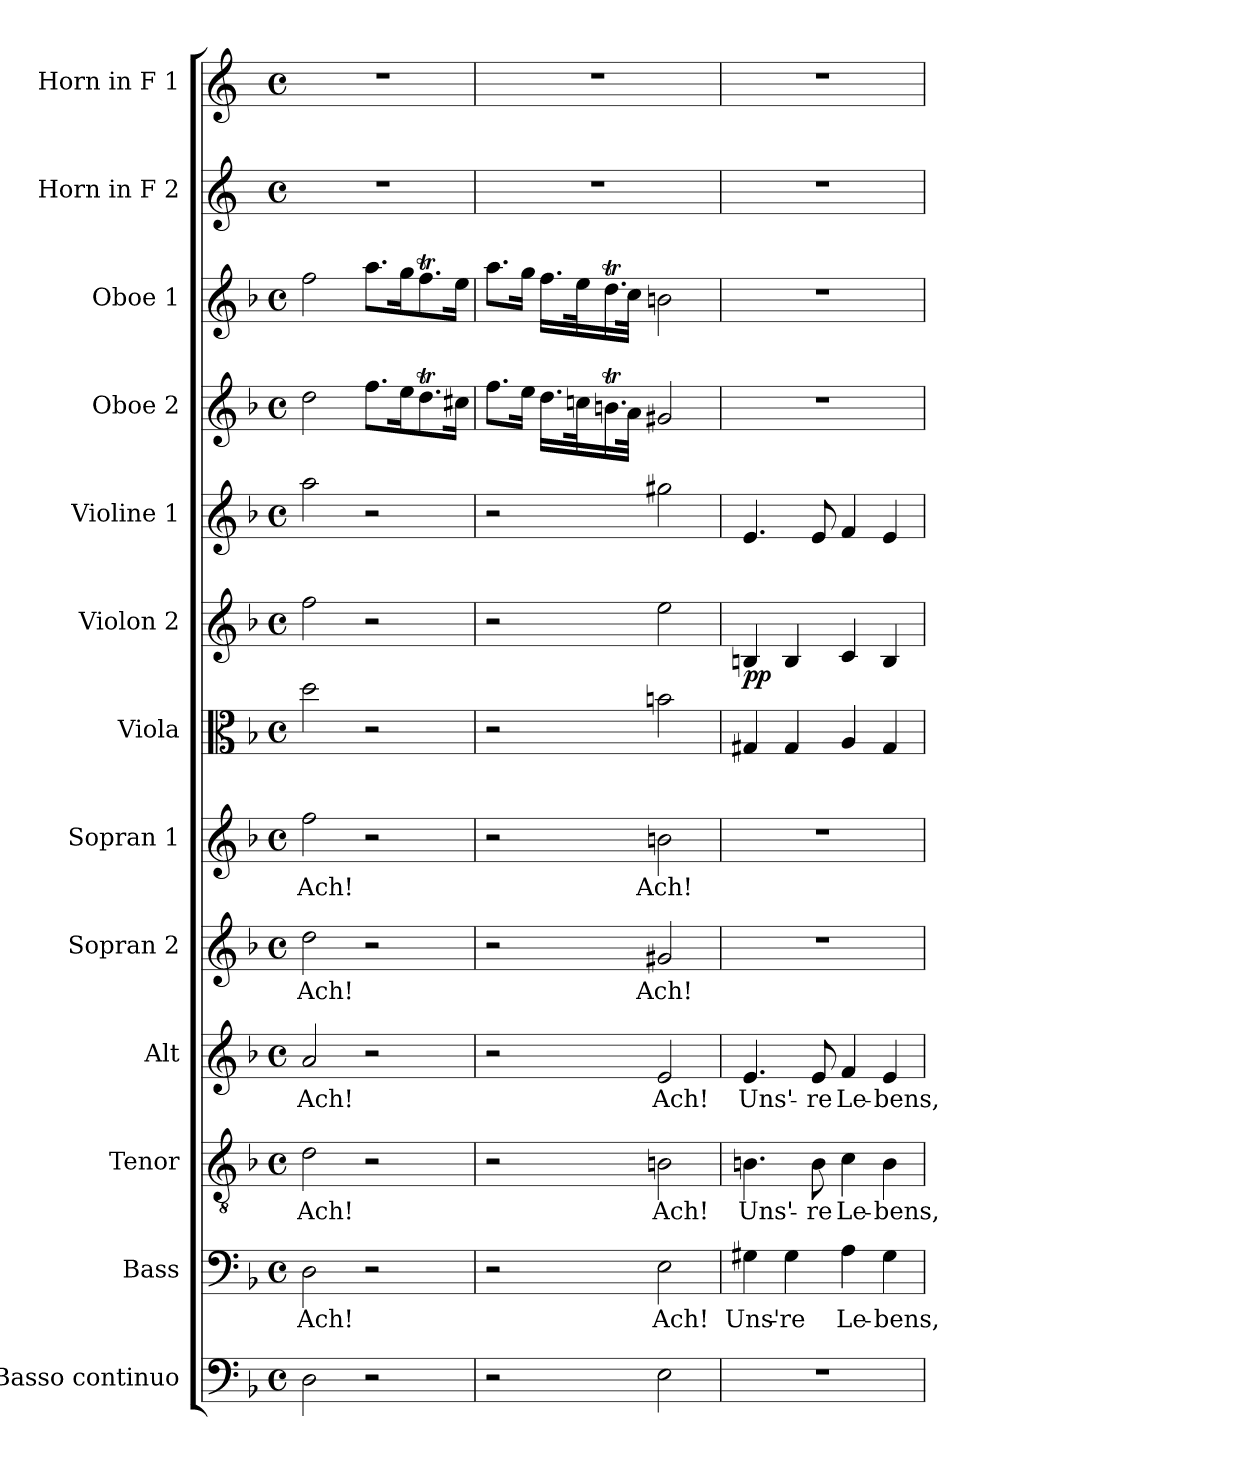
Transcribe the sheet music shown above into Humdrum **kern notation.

**kern	**kern	**text	**kern	**text	**kern	**text	**kern	**text	**kern	**text	**kern	**dynam	**kern	**dynam	**kern	**dynam	**kern	**kern	**kern	**kern
*part13	*part12	*part12	*part11	*part11	*part10	*part10	*part9	*part9	*part8	*part8	*part7	*part7	*part6	*part6	*part5	*part5	*part4	*part3	*part2	*part1
*staff13	*staff12	*staff12	*staff11	*staff11	*staff10	*staff10	*staff9	*staff9	*staff8	*staff8	*staff7	*staff7	*staff6	*staff6	*staff5	*staff5	*staff4	*staff3	*staff2	*staff1
*I"Basso continuo	*I"Bass	*	*I"Tenor	*	*I"Alt	*	*I"Sopran 2	*	*I"Sopran 1	*	*I"Viola	*	*I"Violon 2	*	*I"Violine 1	*	*I"Oboe 2	*I"Oboe 1	*I"Horn in F 2	*I"Horn in F 1
*I'BC	*I'B	*	*I'T	*	*I'A	*	*I'S 2	*	*I'S 1	*	*I'Vla	*	*I'Vln 2	*	*I'Vln 1	*	*I'Ob 2	*I'Ob 1	*I'Horn 2	*I'Horn 1
*clefF4	*clefF4	*	*clefGv2	*	*clefG2	*	*clefG2	*	*clefG2	*	*clefC3	*	*clefG2	*	*clefG2	*	*clefG2	*clefG2	*clefG2	*clefG2
*ITrd7c12	*	*	*	*	*	*	*	*	*	*	*	*	*	*	*	*	*	*	*ITrd4c7	*ITrd4c7
*k[b-]	*k[b-]	*	*k[b-]	*	*k[b-]	*	*k[b-]	*	*k[b-]	*	*k[b-]	*	*k[b-]	*	*k[b-]	*	*k[b-]	*k[b-]	*k[b-]	*k[b-]
*M4/4	*M4/4	*	*M4/4	*	*M4/4	*	*M4/4	*	*M4/4	*	*M4/4	*	*M4/4	*	*M4/4	*	*M4/4	*M4/4	*M4/4	*M4/4
*met(c)	*met(c)	*	*met(c)	*	*met(c)	*	*met(c)	*	*met(c)	*	*met(c)	*	*met(c)	*	*met(c)	*	*met(c)	*met(c)	*met(c)	*met(c)
=	=	=	=	=	=	=	=	=	=	=	=	=	=	=	=	=	=	=	=	=
!	!	!LO:LY:b	!	!LO:LY:b	!	!LO:LY:b	!	!LO:LY:b	!	!LO:LY:b	!	!	!	!	!	!	!	!	!	!
2DD\	2D\	Ach!	2d\	Ach!	2a/	Ach!	2dd\	Ach!	2ff\	Ach!	2dd\	.	2ff\	.	2aa\	.	2dd\	2ff\	1r	1r
2r	2r	.	2r	.	2r	.	2r	.	2r	.	2r	.	2r	.	2r	.	8.ff\L	8.aa\L	.	.
.	.	.	.	.	.	.	.	.	.	.	.	.	.	.	.	.	16ee\K	16gg\K	.	.
.	.	.	.	.	.	.	.	.	.	.	.	.	.	.	.	.	8.ddT\	8.ffT\	.	.
.	.	.	.	.	.	.	.	.	.	.	.	.	.	.	.	.	16cc#X\Jk	16ee\Jk	.	.
=1	=1	=1	=1	=1	=1	=1	=1	=1	=1	=1	=1	=1	=1	=1	=1	=1	=1	=1	=1	=1
2r	2r	.	2r	.	2r	.	2r	.	2r	.	2r	.	2r	.	2r	.	8.ff\L	8.aa\L	1r	1r
.	.	.	.	.	.	.	.	.	.	.	.	.	.	.	.	.	16ee\Jk	16gg\Jk	.	.
.	.	.	.	.	.	.	.	.	.	.	.	.	.	.	.	.	16.dd\LL	16.ff\LL	.	.
.	.	.	.	.	.	.	.	.	.	.	.	.	.	.	.	.	32ccni\K	32ee\K	.	.
.	.	.	.	.	.	.	.	.	.	.	.	.	.	.	.	.	16.bnt\	16.ddT\	.	.
.	.	.	.	.	.	.	.	.	.	.	.	.	.	.	.	.	32a\JJk	32cc\JJk	.	.
!	!	!LO:LY:b	!	!LO:LY:b	!	!LO:LY:b	!	!LO:LY:b	!	!LO:LY:b	!	!	!	!	!	!	!	!	!	!
2EE\	2E\	Ach!	2Bn\	Ach!	2e/	Ach!	2g#X/	Ach!	2bn\	Ach!	2bn\	.	2ee\	.	2gg#X\	.	2g#X/	2bn\	.	.
=2	=2	=2	=2	=2	=2	=2	=2	=2	=2	=2	=2	=2	=2	=2	=2	=2	=2	=2	=2	=2
!	!	!LO:LY:b	!	!LO:LY:b	!	!LO:LY:b	!	!	!	!	!	!LO:DY:b	!	!LO:DY:b	!	!LO:DY:b	!	!	!	!
1r	4G#X\	Uns'-	4.Bn\	Uns'-	4.e/	Uns'-	1r	.	1r	.	4G#X/	other-dynamics	4Bn/	pp	4.e/	other-dynamics	1r	1r	1r	1r
!	!	!LO:LY:b	!	!	!	!	!	!	!	!	!	!	!	!	!	!	!	!	!	!
.	4G#\	-re	.	.	.	.	.	.	.	.	4G#/	.	4B/	.	.	.	.	.	.	.
!	!	!	!	!LO:LY:b	!	!LO:LY:b	!	!	!	!	!	!	!	!	!	!	!	!	!	!
.	.	.	8B\	-re	8e/	-re	.	.	.	.	.	.	.	.	8e/	.	.	.	.	.
!	!	!LO:LY:b	!	!LO:LY:b	!	!LO:LY:b	!	!	!	!	!	!	!	!	!	!	!	!	!	!
.	4A\	Le-	4c\	Le-	4f/	Le-	.	.	.	.	4A/	.	4c/	.	4f/	.	.	.	.	.
!	!	!LO:LY:b	!	!LO:LY:b	!	!LO:LY:b	!	!	!	!	!	!	!	!	!	!	!	!	!	!
.	4G#\	-bens,	4B\	-bens,	4e/	-bens,	.	.	.	.	4G#/	.	4B/	.	4e/	.	.	.	.	.
=	=	=	=	=	=	=	=	=	=	=	=	=	=	=	=	=	=	=	=	=
*-	*-	*-	*-	*-	*-	*-	*-	*-	*-	*-	*-	*-	*-	*-	*-	*-	*-	*-	*-	*-
